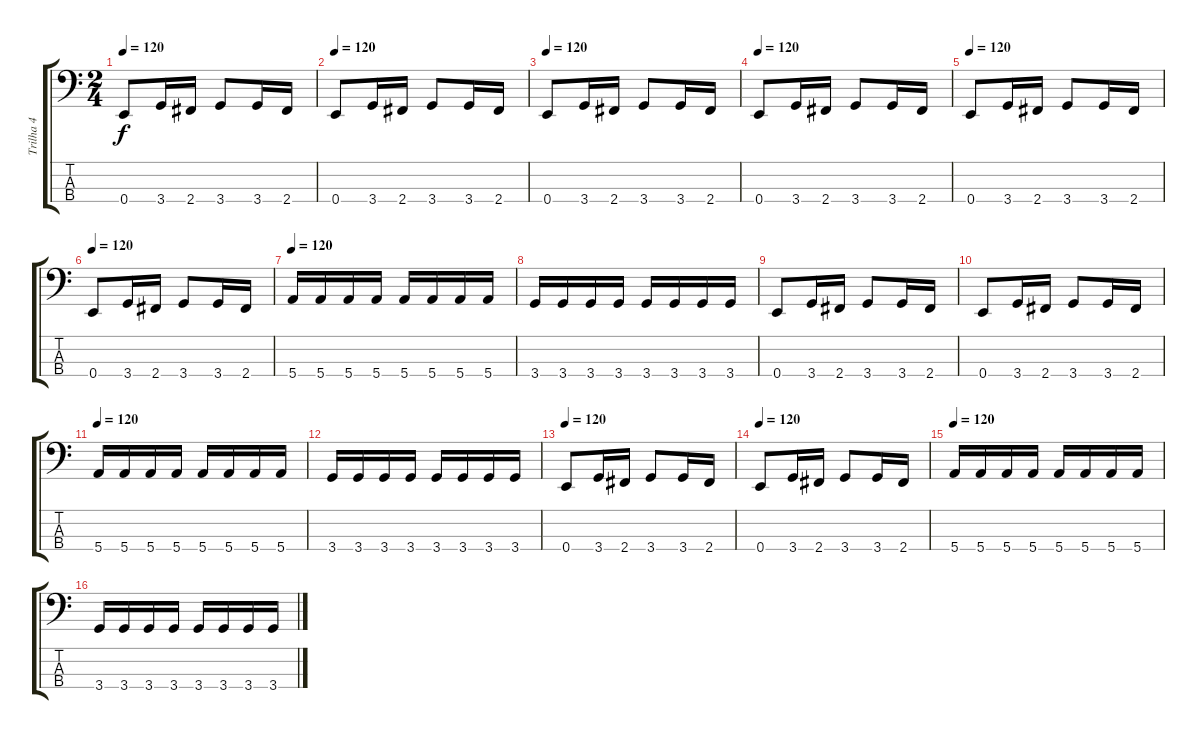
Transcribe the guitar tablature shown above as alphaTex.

\track ("Trilha 4" "Trilha 4") {instrument electricbasspick}
\staff {score tabs}
\tuning (G2 D2 A1 E1) {hide}
\ts (2 4)
\tempo 120
\clef f4
\ks c
0.4.8{dy f} 3.4.16 2.4.16 3.4.8 3.4.16 2.4.16 |
\tempo 120
0.4.8 3.4.16 2.4.16 3.4.8 3.4.16 2.4.16 |
\tempo 120
0.4.8 3.4.16 2.4.16 3.4.8 3.4.16 2.4.16 |
\tempo 120
0.4.8 3.4.16 2.4.16 3.4.8 3.4.16 2.4.16 |
\tempo 120
0.4.8 3.4.16 2.4.16 3.4.8 3.4.16 2.4.16 |
\tempo 120
0.4.8 3.4.16 2.4.16 3.4.8 3.4.16 2.4.16 |
\tempo 120
5.4.16 5.4.16 5.4.16 5.4.16 5.4.16 5.4.16 5.4.16 5.4.16 |
3.4.16 3.4.16 3.4.16 3.4.16 3.4.16 3.4.16 3.4.16 3.4.16 |
0.4.8 3.4.16 2.4.16 3.4.8 3.4.16 2.4.16 |
0.4.8 3.4.16 2.4.16 3.4.8 3.4.16 2.4.16 |
\tempo 120
5.4.16 5.4.16 5.4.16 5.4.16 5.4.16 5.4.16 5.4.16 5.4.16 |
3.4.16 3.4.16 3.4.16 3.4.16 3.4.16 3.4.16 3.4.16 3.4.16 |
\tempo 120
0.4.8 3.4.16 2.4.16 3.4.8 3.4.16 2.4.16 |
\tempo 120
0.4.8 3.4.16 2.4.16 3.4.8 3.4.16 2.4.16 |
\tempo 120
5.4.16 5.4.16 5.4.16 5.4.16 5.4.16 5.4.16 5.4.16 5.4.16 |
3.4.16 3.4.16 3.4.16 3.4.16 3.4.16 3.4.16 3.4.16 3.4.16
